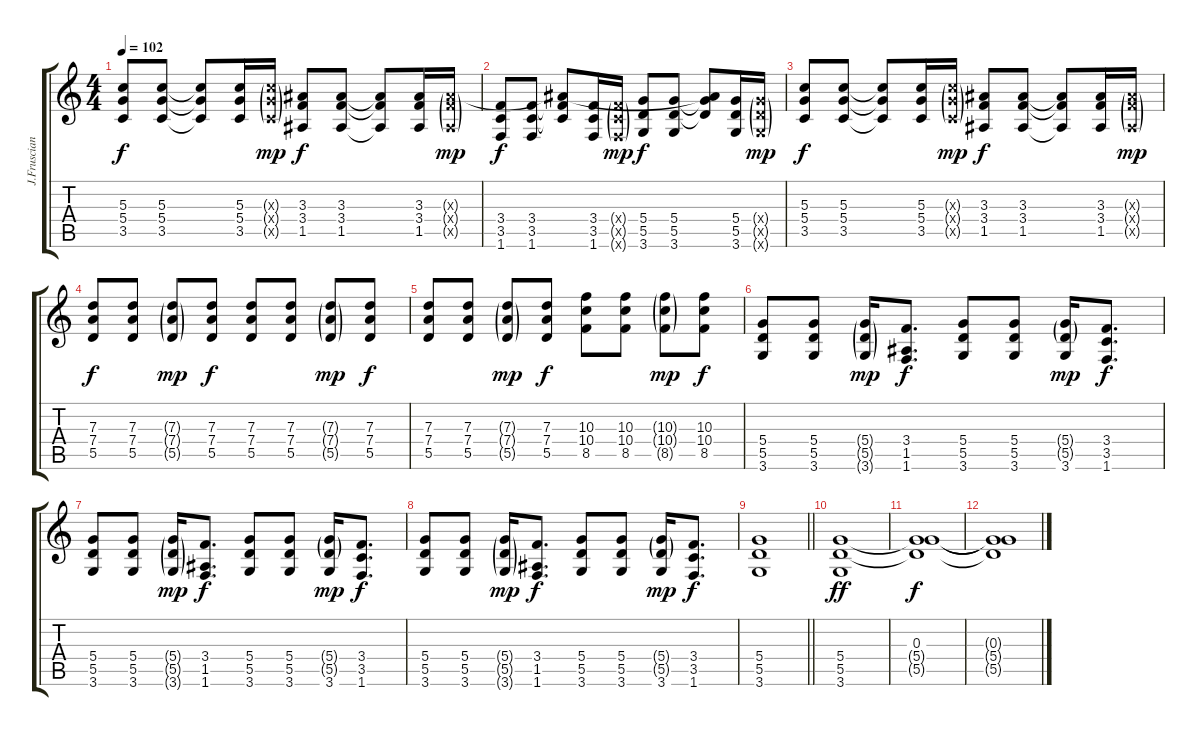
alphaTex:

\track ("J.Frusciante" "J.Fruscian") {instrument electricguitarclean}
\staff {score tabs}
\tuning (E4 B3 G3 D3 A2 E2) {hide}
\ts (4 4)
\tempo 102
\clef g2
\ks c
(5.3 5.4 3.5).8{dy f} (5.3 5.4 3.5).8 (5.3{t} 5.4{t} 3.5{t}).8 (5.3 5.4 3.5).16 (5.3{g x} 5.4{g x} 3.5{g x}).16{dy mp} (3.3 3.4 1.5).8{dy f} (3.3 3.4 1.5).8 (3.3{t} 3.4{t} 1.5{t}).8 (3.3 3.4 1.5).16 (3.3{g x} 3.4{g x} 1.5{g x}).16{dy mp} |
(3.4 3.5 1.6).8{dy f} (3.4 3.5 1.6).8 (3.3{t} 3.4{t} 3.5{t}).8 (3.4 3.5 1.6).16 (3.4{g x} 3.5{g x} 1.6{g x}).16{dy mp} (5.4 5.5 3.6).8{dy f} (5.4 5.5 3.6).8 (3.3{t} 5.4{t} 5.5{t}).8 (5.4 5.5 3.6).16 (5.4{g x} 5.5{g x} 3.6{g x}).16{dy mp} |
(5.3 5.4 3.5).8{dy f} (5.3 5.4 3.5).8 (5.3{t} 5.4{t} 3.5{t}).8 (5.3 5.4 3.5).16 (5.3{g x} 5.4{g x} 3.5{g x}).16{dy mp} (3.3 3.4 1.5).8{dy f} (3.3 3.4 1.5).8 (3.3{t} 3.4{t} 1.5{t}).8 (3.3 3.4 1.5).16 (3.3{g x} 3.4{g x} 1.5{g x}).16{dy mp} |
(7.3 7.4 5.5).8{dy f} (7.3 7.4 5.5).8 (7.3{g} 7.4{g} 5.5{g}).8{dy mp} (7.3 7.4 5.5).8{dy f} (7.3 7.4 5.5).8 (7.3 7.4 5.5).8 (7.3{g} 7.4{g} 5.5{g}).8{dy mp} (7.3 7.4 5.5).8{dy f} |
(7.3 7.4 5.5).8 (7.3 7.4 5.5).8 (7.3{g} 7.4{g} 5.5{g}).8{dy mp} (7.3 7.4 5.5).8{dy f} (10.3 10.4 8.5).8 (10.3 10.4 8.5).8 (10.3{g} 10.4{g} 8.5{g}).8{dy mp} (10.3 10.4 8.5).8{dy f} |
(5.4 5.5 3.6).8 (5.4 5.5 3.6).8 (5.4{g} 5.5{g} 3.6{g}).16{dy mp} (3.4 1.5 1.6).8{d dy f} (5.4 5.5 3.6).8 (5.4 5.5 3.6).8 (5.4{g} 5.5{g} 3.6).16{dy mp} (3.4 3.5 1.6).8{d dy f} |
(5.4 5.5 3.6).8 (5.4 5.5 3.6).8 (5.4{g} 5.5{g} 3.6{g}).16{dy mp} (3.4 1.5 1.6).8{d dy f} (5.4 5.5 3.6).8 (5.4 5.5 3.6).8 (5.4{g} 5.5{g} 3.6).16{dy mp} (3.4 3.5 1.6).8{d dy f} |
(5.4 5.5 3.6).8 (5.4 5.5 3.6).8 (5.4{g} 5.5{g} 3.6{g}).16{dy mp} (3.4 1.5 1.6).8{d dy f} (5.4 5.5 3.6).8 (5.4 5.5 3.6).8 (5.4{g} 5.5{g} 3.6).16{dy mp} (3.4 3.5 1.6).8{d dy f} |
\barLineRight lightlight
(5.4 5.5 3.6).1 |
(5.4 5.5 3.6).1{dy ff} |
(0.3 5.4{t} 5.5{t}).1{dy f} |
(0.3{t} 5.4{t} 5.5{t}).1
